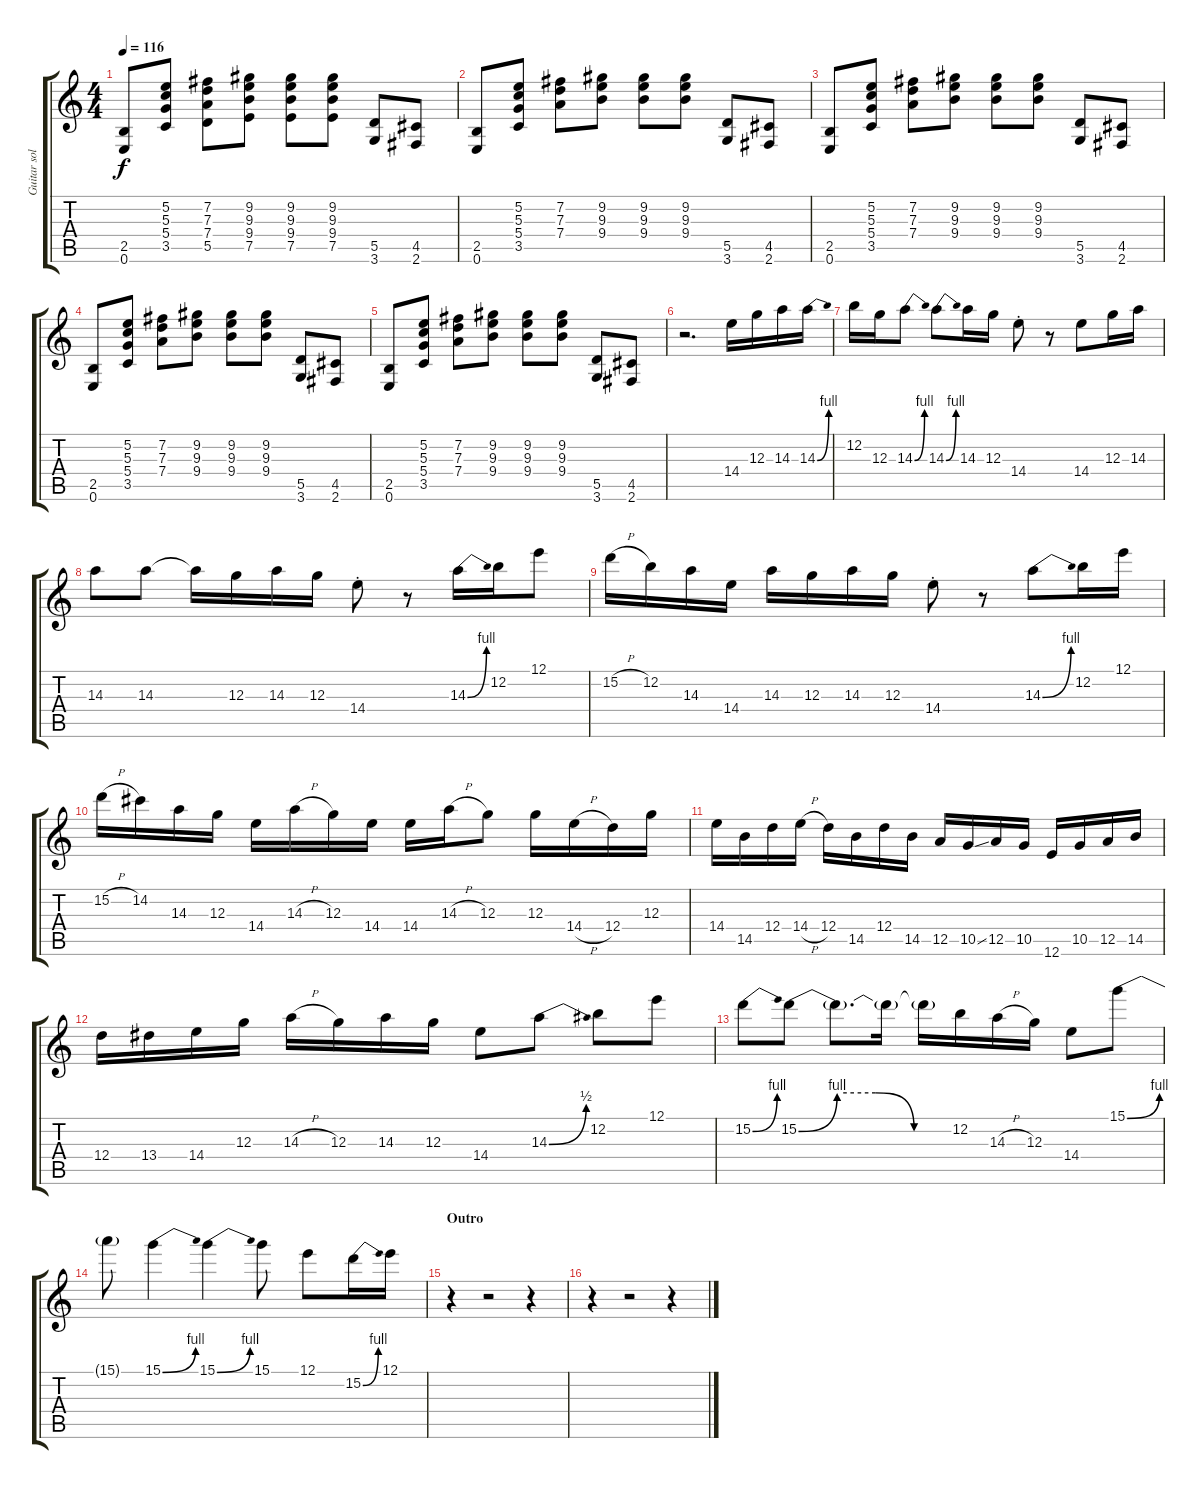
\track ("Guitar solo + overbud" "Guitar sol") {instrument overdrivenguitar}
\staff {score tabs}
\tuning (E4 B3 G3 D3 A2 E2) {hide}
\ts (4 4)
\tempo 116
\clef g2
\ks c
(2.5 0.6).8{dy f} (5.2 5.3 5.4 3.5).8 (7.2 7.3 7.4 5.5).8 (9.2 9.3 9.4 7.5).8 (9.2 9.3 9.4 7.5).8 (9.2 9.3 9.4 7.5).8 (5.5 3.6).8 (4.5 2.6).8 |
(2.5 0.6).8 (5.2 5.3 5.4 3.5).8 (7.2 7.3 7.4).8 (9.2 9.3 9.4).8 (9.2 9.3 9.4).8 (9.2 9.3 9.4).8 (5.5 3.6).8 (4.5 2.6).8 |
(2.5 0.6).8 (5.2 5.3 5.4 3.5).8 (7.2 7.3 7.4).8 (9.2 9.3 9.4).8 (9.2 9.3 9.4).8 (9.2 9.3 9.4).8 (5.5 3.6).8 (4.5 2.6).8 |
(2.5 0.6).8 (5.2 5.3 5.4 3.5).8 (7.2 7.3 7.4).8 (9.2 9.3 9.4).8 (9.2 9.3 9.4).8 (9.2 9.3 9.4).8 (5.5 3.6).8 (4.5 2.6).8 |
(2.5 0.6).8 (5.2 5.3 5.4 3.5).8 (7.2 7.3 7.4).8 (9.2 9.3 9.4).8 (9.2 9.3 9.4).8 (9.2 9.3 9.4).8 (5.5 3.6).8 (4.5 2.6).8 |
r.2{d} 14.4.16 12.3.16 14.3.16 14.3{be (bend 0 0 60 4)}.16 |
12.2.16 12.3.16 14.3{be (bend 0 0 60 4)}.8 14.3{be (bend 0 0 60 4)}.8 14.3.16 12.3.16 14.4{st}.8 r.8 14.4.8 12.3.16 14.3.16 |
14.3.8 14.3.8 14.3{t}.16 12.3.16 14.3.16 12.3.16 14.4{st}.8 r.8 14.3{be (bend 0 0 60 4)}.16 12.2.16 12.1.8 |
15.2{h}.16 12.2.16 14.3.16 14.4.16 14.3.16 12.3.16 14.3.16 12.3.16 14.4{st}.8 r.8 14.3{be (bend 0 0 60 4)}.8 12.2.16 12.1.16 |
15.2{h}.16 14.2.16 14.3.16 12.3.16 14.4.16 14.3{h}.16 12.3.16 14.4.16 14.4.16 14.3{h}.16 12.3.8 12.3.16 14.4{h}.16 12.4.16 12.3.16 |
14.4.16 14.5.16 12.4.16 14.4{h}.16 12.4.16 14.5.16 12.4.16 14.5.16 12.5.16 10.5{ss}.16 12.5.16 10.5.16 12.6.16 10.5.16 12.5.16 14.5.16 |
12.4.16 13.4.16 14.4.16 12.3.16 14.3{h}.16 12.3.16 14.3.16 12.3.16 14.4.8 14.3{be (bend 0 0 60 2)}.8 12.2.8 12.1.8 |
15.2{be (bend 0 0 60 4)}.8 15.2{be (custom 0 0 15 4 30 4 45 0 60 0)}.8 15.2{t}.8{d} 15.2{t}.16 15.2{t}.16 12.2.16 14.3{h}.16 12.3.16 14.4.8 15.1{be (bend 0 0 60 4)}.8 |
15.1{t}.8 15.1{be (bend 0 0 60 4)}.4 15.1{be (bend 0 0 60 4)}.4 15.1.8 12.1.8 15.2{be (bend 0 0 60 4)}.16 12.1.16 |
\section ("" "Outro")
r.4 r.2 r.4 |
r.4 r.2 r.4
